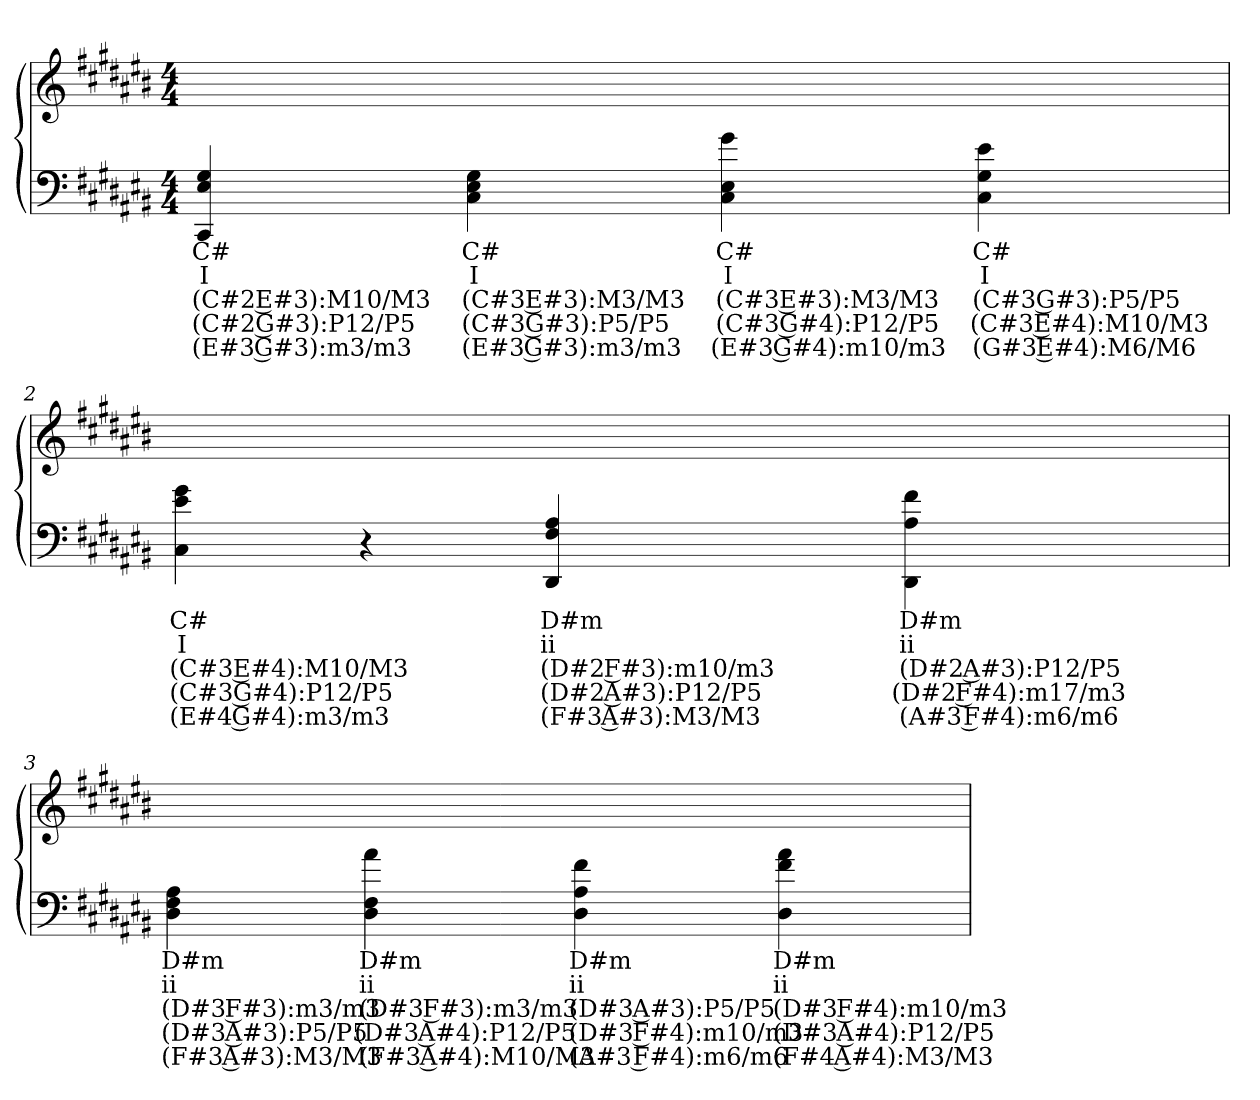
**kern	**text	**text	**text	**text	**text	**kern
*part2	*part2	*part2	*part2	*part2	*part2	*part1
*staff2	*staff2	*staff2	*staff2	*staff2	*staff2	*staff1
*clefF4	*	*	*	*	*	*clefG2
*k[f#c#g#d#a#e#b#]	*	*	*	*	*	*k[f#c#g#d#a#e#b#]
*C#:	*	*	*	*	*	*C#:
*M4/4	*	*	*	*	*	*M4/4
*MM60	*	*	*	*	*	*MM60
=1	=1	=1	=1	=1	=1	=1
4CC# 4E# 4G#	C#	I	(C#2 E#3):M10/M3	(C#2 G#3):P12/P5	(E#3 G#3):m3/m3	1ryy
4C# 4E# 4G#	C#	I	(C#3 E#3):M3/M3	(C#3 G#3):P5/P5	(E#3 G#3):m3/m3	.
4C# 4E# 4g#	C#	I	(C#3 E#3):M3/M3	(C#3 G#4):P12/P5	(E#3 G#4):m10/m3	.
4C# 4G# 4e#	C#	I	(C#3 G#3):P5/P5	(C#3 E#4):M10/M3	(G#3 E#4):M6/M6	.
=2	=2	=2	=2	=2	=2	=2
4C# 4e# 4g#	C#	I	(C#3 E#4):M10/M3	(C#3 G#4):P12/P5	(E#4 G#4):m3/m3	1ryy
4r	.	.	.	.	.	.
4DD# 4F# 4A#	D#m	ii	(D#2 F#3):m10/m3	(D#2 A#3):P12/P5	(F#3 A#3):M3/M3	.
4DD# 4A# 4f#	D#m	ii	(D#2 A#3):P12/P5	(D#2 F#4):m17/m3	(A#3 F#4):m6/m6	.
=3	=3	=3	=3	=3	=3	=3
4D# 4F# 4A#	D#m	ii	(D#3 F#3):m3/m3	(D#3 A#3):P5/P5	(F#3 A#3):M3/M3	1ryy
4D# 4F# 4a#	D#m	ii	(D#3 F#3):m3/m3	(D#3 A#4):P12/P5	(F#3 A#4):M10/M3	.
4D# 4A# 4f#	D#m	ii	(D#3 A#3):P5/P5	(D#3 F#4):m10/m3	(A#3 F#4):m6/m6	.
4D# 4f# 4a#	D#m	ii	(D#3 F#4):m10/m3	(D#3 A#4):P12/P5	(F#4 A#4):M3/M3	.
=	=	=	=	=	=	=
*-	*-	*-	*-	*-	*-	*-
